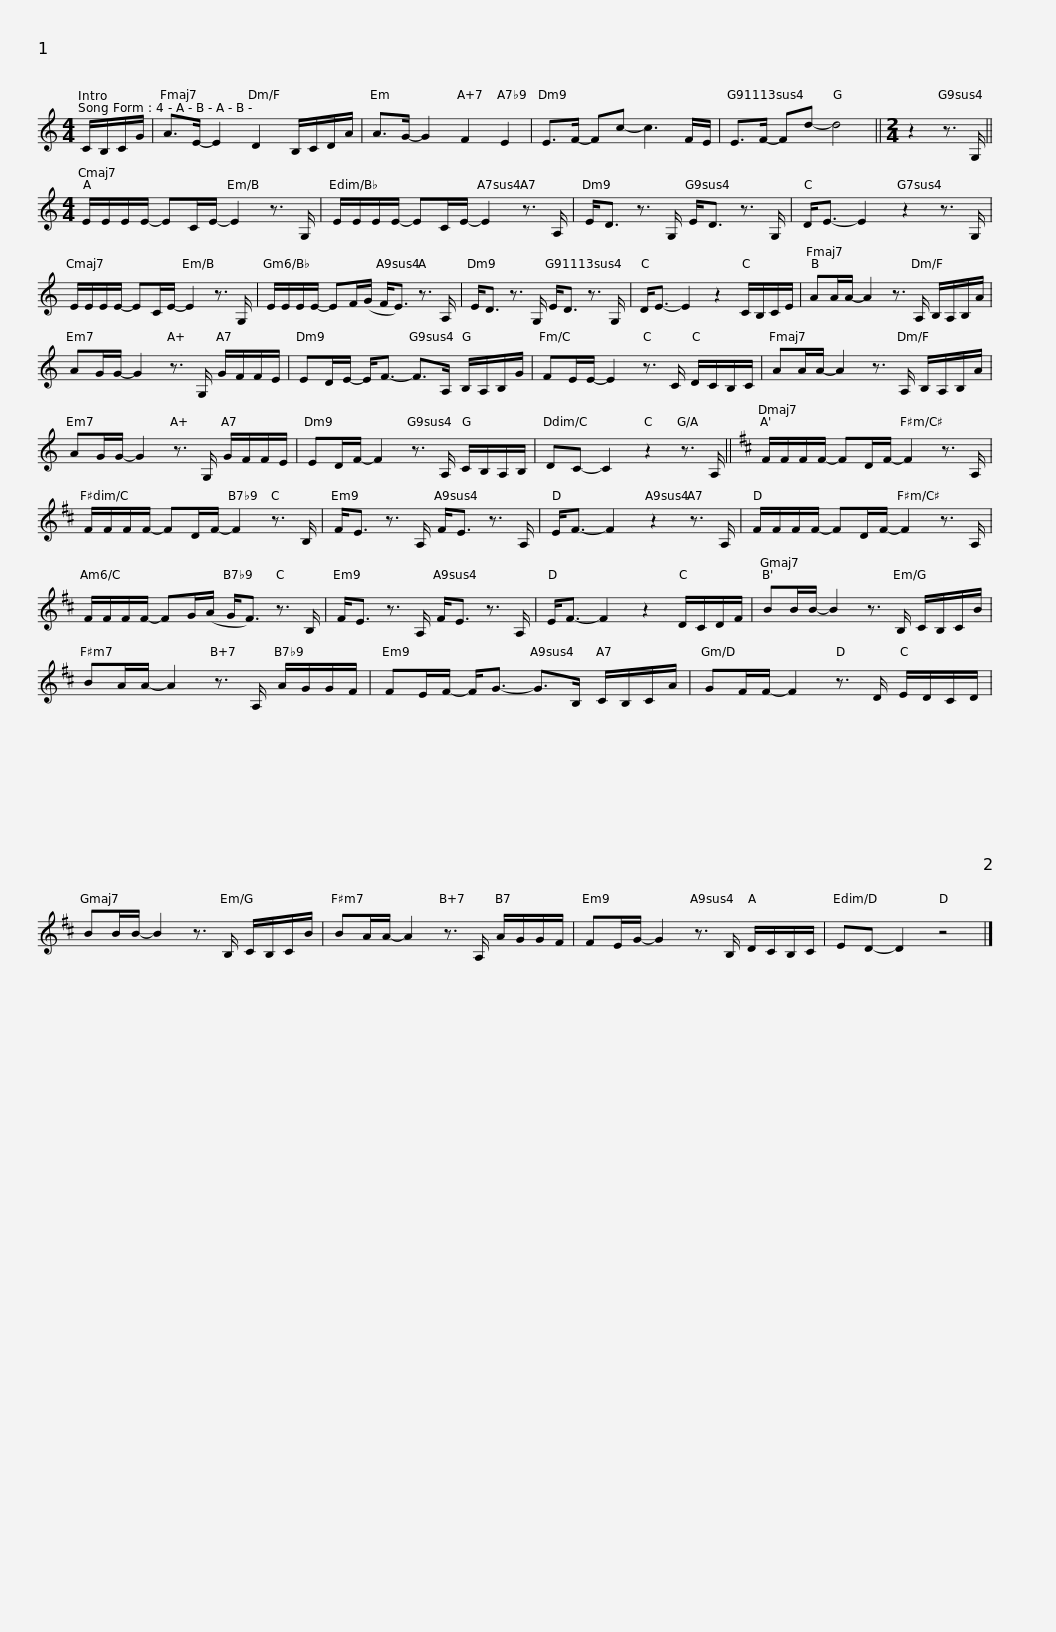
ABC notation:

X:1
L:1/8
M:4/4
I:linebreak $
K:C
V:1 treble
V:1
 C/B,/C/G/ | A>E- E2 D2 B,/C/D/A/ | A>G- G2 F2 E2 | E>F- Fc- c3 F/E/ | E>F- Fd- d4 || %5
[M:2/4] z2 z3/2 G,/ ||$[M:4/4] E/E/E/E/- EC/E/- E2 z3/2 G,/ | E/E/E/E/- EC/E/- E2 z3/2 A,/ | E<D z3/2 G,/ E<D z3/2 G,/ | D<E- E2 z2 z3/2 G,/ |$ %10
 E/E/E/E/- EC/E/- E2 z3/2 G,/ | E/E/E/E/- EF/(G/ F<E) z3/2 A,/ | E<D z3/2 G,/ E<D z3/2 G,/ | D<E- E2 z2 C/B,/C/E/ |$ AA/A/- A2 z3/2 A,/ B,/A,/B,/A/ | %15
 AG/G/- G2 z3/2 G,/ G/F/F/E/ | ED/E/- E<F- F>A, B,/A,/B,/G/ | FE/E/- E2 z3/2 C/ D/C/B,/C/ |$ AA/A/- A2 z3/2 A,/ B,/A,/B,/A/ | AG/G/- G2 z3/2 G,/ G/F/F/E/ | %20
 ED/F/- F2 z3/2 A,/ C/B,/A,/B,/ | DC- C2 z2 z3/2 A,/ ||$[K:D] F/F/F/F/- FD/F/- F2 z3/2 A,/ | F/F/F/F/- FD/F/- F2 z3/2 B,/ | F<E z3/2 A,/ F<E z3/2 A,/ | %25
 E<F- F2 z2 z3/2 A,/ |$ F/F/F/F/- FD/F/- F2 z3/2 A,/ | F/F/F/F/- FG/(A/ G<F) z3/2 B,/ | F<E z3/2 A,/ F<E z3/2 A,/ | E<F- F2 z2 D/C/D/F/ |$ %30
 BB/B/- B2 z3/2 B,/ C/B,/C/B/ | BA/A/- A2 z3/2 A,/ A/G/G/F/ | FE/F/- F<G- G>B, C/B,/C/A/ | GF/F/- F2 z3/2 D/ E/D/C/D/ |$ BB/B/- B2 z3/2 B,/ C/B,/C/B/ | %35
 BA/A/- A2 z3/2 A,/ A/G/G/F/ | FE/G/- G2 z3/2 B,/ D/C/B,/C/ | ED- D2 z4 |] %38
